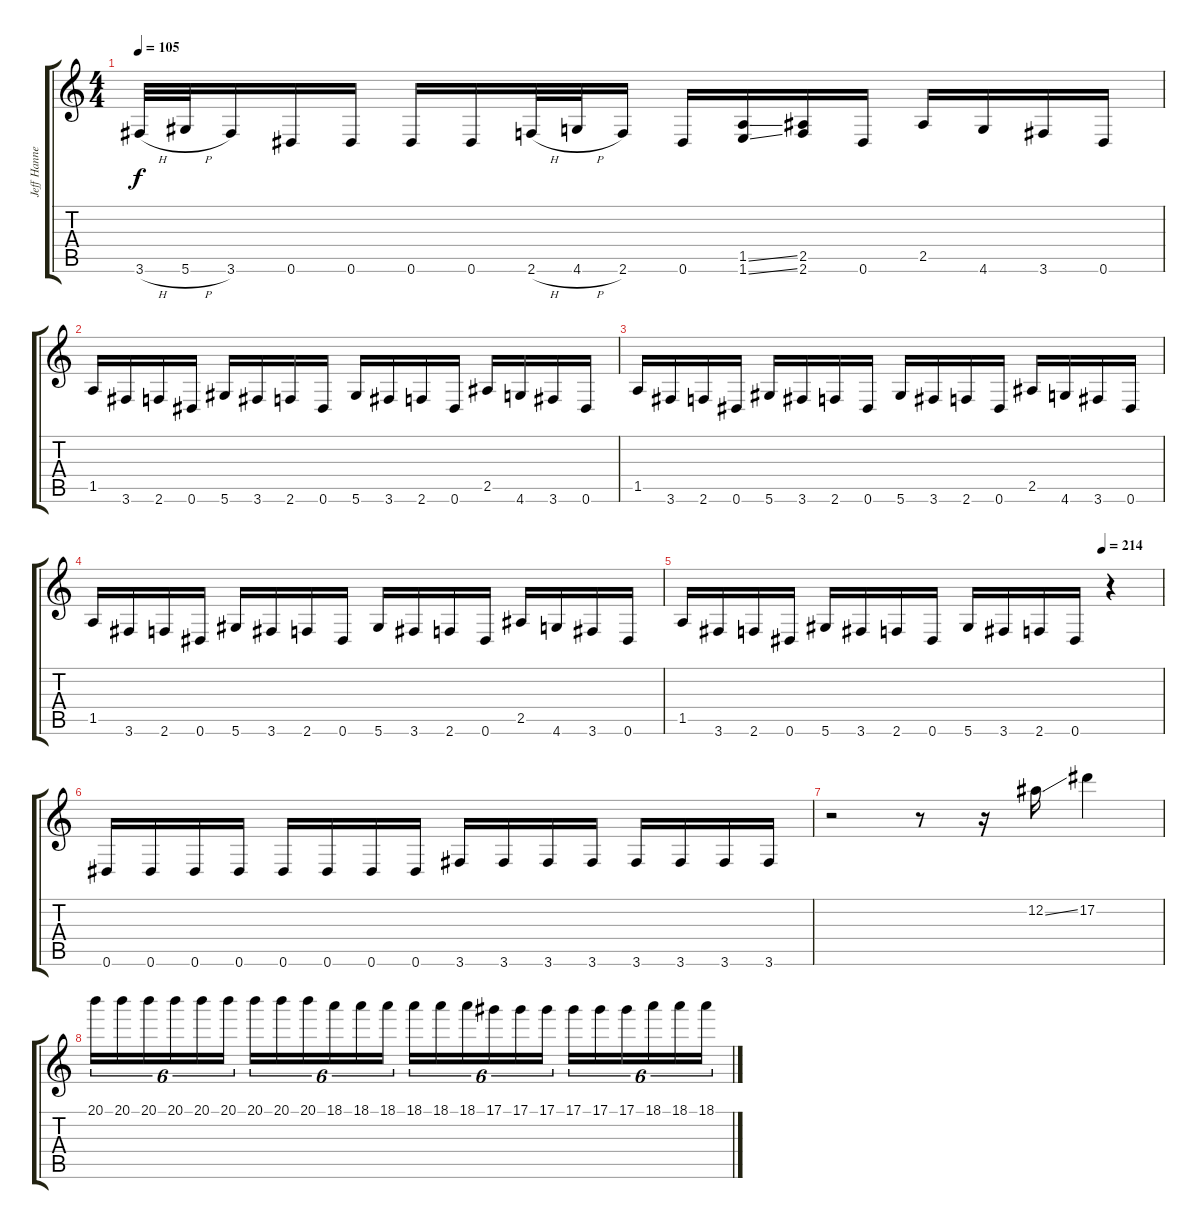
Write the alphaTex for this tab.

\track ("Jeff Hannemann" "Jeff Hanne") {instrument distortionguitar}
\staff {score tabs}
\tuning (Eb4 Bb3 Gb3 Db3 Ab2 Eb2) {hide}
\ts (4 4)
\tempo 105
\clef g2
\ks c
3.6{h}.32{dy f} 5.6{h}.32 3.6.16 0.6.16 0.6.16 0.6.16 0.6.16 2.6{h}.32 4.6{h}.32 2.6.16 0.6.16 (1.5{ss} 1.6{ss}).16 (2.5 2.6).16 0.6.16 2.5.16 4.6.16 3.6.16 0.6.16 |
1.5.16 3.6.16 2.6.16 0.6.16 5.6.16 3.6.16 2.6.16 0.6.16 5.6.16 3.6.16 2.6.16 0.6.16 2.5.16 4.6.16 3.6.16 0.6.16 |
1.5.16 3.6.16 2.6.16 0.6.16 5.6.16 3.6.16 2.6.16 0.6.16 5.6.16 3.6.16 2.6.16 0.6.16 2.5.16 4.6.16 3.6.16 0.6.16 |
1.5.16 3.6.16 2.6.16 0.6.16 5.6.16 3.6.16 2.6.16 0.6.16 5.6.16 3.6.16 2.6.16 0.6.16 2.5.16 4.6.16 3.6.16 0.6.16 |
\tempo (214 0.875)
1.5.16 3.6.16 2.6.16 0.6.16 5.6.16 3.6.16 2.6.16 0.6.16 5.6.16 3.6.16 2.6.16 0.6.16 r.4 |
0.6.16 0.6.16 0.6.16 0.6.16 0.6.16 0.6.16 0.6.16 0.6.16 3.6.16 3.6.16 3.6.16 3.6.16 3.6.16 3.6.16 3.6.16 3.6.16 |
r.2 r.8 r.16 12.2{ss}.16 17.2.4 |
20.1.16{tu (6 4)} 20.1.16{tu (6 4)} 20.1.16{tu (6 4)} 20.1.16{tu (6 4)} 20.1.16{tu (6 4)} 20.1.16{tu (6 4)} 20.1.16{tu (6 4)} 20.1.16{tu (6 4)} 20.1.16{tu (6 4)} 18.1.16{tu (6 4)} 18.1.16{tu (6 4)} 18.1.16{tu (6 4)} 18.1.16{tu (6 4)} 18.1.16{tu (6 4)} 18.1.16{tu (6 4)} 17.1.16{tu (6 4)} 17.1.16{tu (6 4)} 17.1.16{tu (6 4)} 17.1.16{tu (6 4)} 17.1.16{tu (6 4)} 17.1.16{tu (6 4)} 18.1.16{tu (6 4)} 18.1.16{tu (6 4)} 18.1.16{tu (6 4)}
